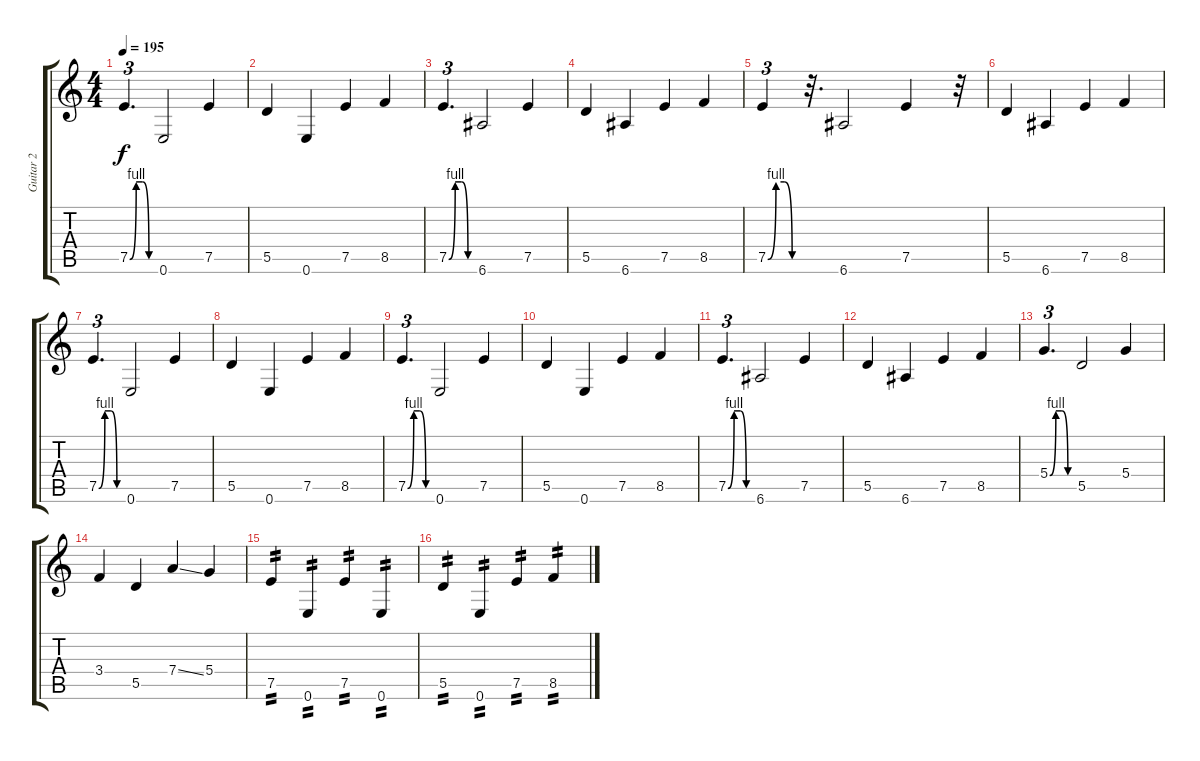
\track ("Guitar 2" "Guitar 2") {instrument distortionguitar}
\staff {score tabs}
\tuning (E4 B3 G3 D3 A2 E2) {hide}
\ts (4 4)
\tempo 195
\clef g2
\ks c
7.5{be (custom 0 0 15 4 30 4 45 0 60 0)}.4{d tu (3 2) dy f} 0.6.2 7.5.4 |
5.5.4 0.6.4 7.5.4 8.5.4 |
7.5{be (custom 0 0 15 4 30 4 45 0 60 0)}.4{d tu (3 2)} 6.6.2 7.5.4 |
5.5.4 6.6.4 7.5.4 8.5.4 |
7.5{be (custom 0 0 15 4 30 4 45 0 60 0)}.4{tu (3 2)} r.32{d} 6.6.2 7.5.4 r.32 |
5.5.4 6.6.4 7.5.4 8.5.4 |
7.5{be (custom 0 0 15 4 30 4 45 0 60 0)}.4{d tu (3 2)} 0.6.2 7.5.4 |
5.5.4 0.6.4 7.5.4 8.5.4 |
7.5{be (custom 0 0 15 4 30 4 45 0 60 0)}.4{d tu (3 2)} 0.6.2 7.5.4 |
5.5.4 0.6.4 7.5.4 8.5.4 |
7.5{be (custom 0 0 15 4 30 4 45 0 60 0)}.4{d tu (3 2)} 6.6.2 7.5.4 |
5.5.4 6.6.4 7.5.4 8.5.4 |
5.4{be (custom 0 0 15 4 30 4 45 0 60 0)}.4{d tu (3 2)} 5.5.2 5.4.4 |
3.4.4 5.5.4 7.4{ss}.4 5.4.4 |
7.5.4{tp 2} 0.6.4{tp 2} 7.5.4{tp 2} 0.6.4{tp 2} |
5.5.4{tp 2} 0.6.4{tp 2} 7.5.4{tp 2} 8.5.4{tp 2}
